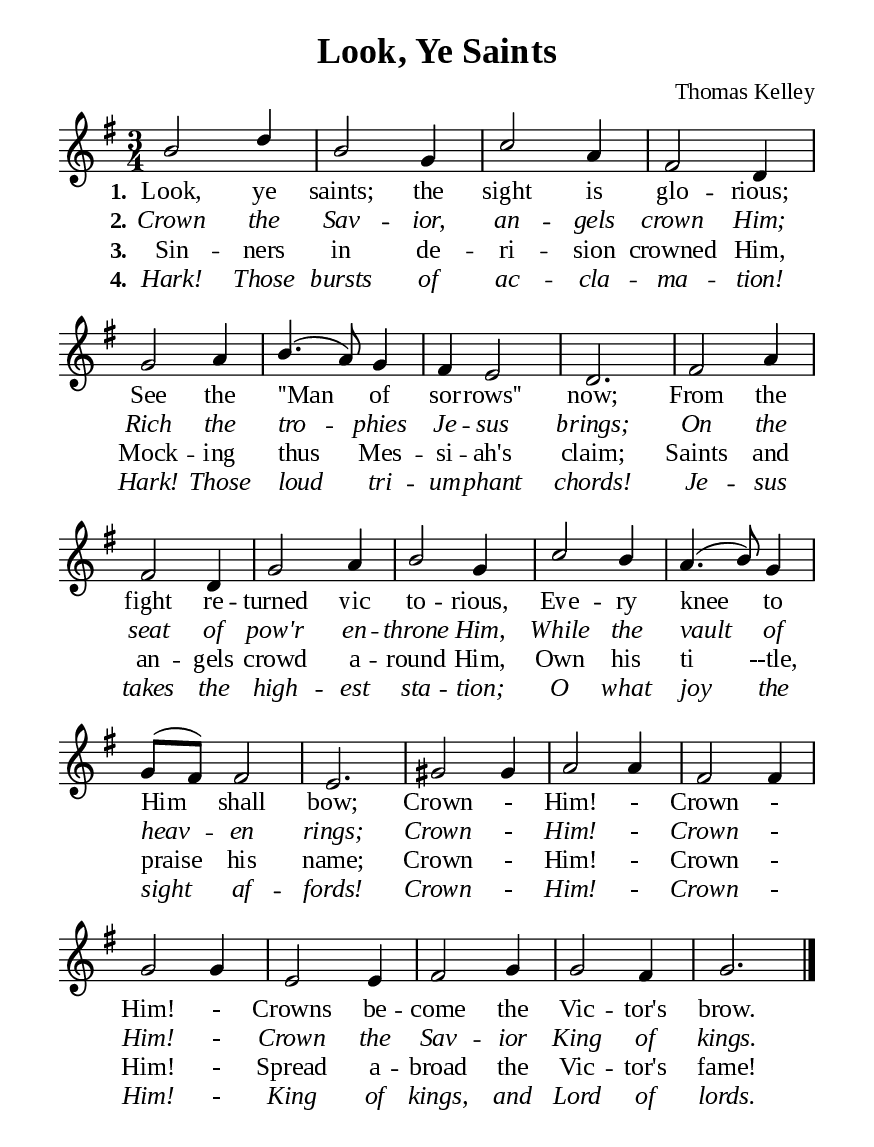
\version "2.18.2"

\header {
  title = "Look, Ye Saints"
  composer = "Thomas Kelley"
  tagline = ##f
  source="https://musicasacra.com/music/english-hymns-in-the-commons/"
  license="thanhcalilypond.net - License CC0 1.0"
}

global= {
  \key g \major
  \time 3/4
  \override Score.BarNumber.break-visibility = ##(#f #f #f)
  \override Lyrics.LyricSpace.minimum-distance = #3.0
}

\paper {
  #(set-paper-size "a5")
  top-margin = 10\mm
  bottom-marign = 10\mm
  left-margin = 10\mm
  right-margin = 10\mm
  indent = #0
  #(define fonts
	 (make-pango-font-tree "Liberation Serif"
	 		       "Liberation Serif"
			       "Liberation Serif"
			       (/ 20 20)))
  system-system-spacing = #'((basic-distance . 3) (padding . 3))
}

printItalic = \with {
  \override LyricText.font-shape = #'italic
}

% Verse music
musicVerseSoprano = \relative c'' {
  %{	01	%} b2 d4 |
  %{	02	%} b2 g4 |
  %{	03	%} c2 a4 |
  %{	04	%} fis2 d4 |
  %{	05	%} g2 a4 |
  %{	06	%} b4. (a8) g4 |
  %{	07	%} fis e2 |
  %{	08	%} d2. |
  %{	09	%} fis2 a4 |
  %{	10	%} fis2 d4 |
  %{	11	%} g2 a4 |
  %{	12	%} b2 g4 |
  %{	13	%} c2 b4 |
  %{	14	%} a4. (b8) g4 |
  %{	15	%} g8 (fis) fis2 |
  %{	16	%} e2. |
  %{	17	%} gis2 gis4 |
  %{	18	%} a2 a4 |
  %{	19	%} fis2 fis4 |
  %{	20	%} g2 g4 |
  %{	21	%} e2 e4 |
  %{	22	%} fis2 g4 |
  %{	23	%} g2 fis4 |
  %{	24	%} g2. \bar "|."
}

% Verse lyrics
verseOne = \lyricmode {
  \set stanza = #"1."
  Look, ye saints; the sight is glo -- rious;
  See the ''Man of sor -- rows'' now;
  From the fight re -- turned vic to -- rious,
  Eve -- ry knee to Him shall bow;
  Crown - Him! - Crown - Him! -
  Crowns be -- come the Vic -- tor's brow.
}

verseTwo = \lyricmode {
  \set stanza = #"2."
  Crown the Sav -- ior, an -- gels crown Him;
  Rich the tro -- phies Je -- sus brings;
  On the seat of pow'r en -- throne Him,
  While the vault of heav -- en rings;
  Crown - Him! - Crown - Him! -
  Crown the Sav -- ior King of kings.
}

verseThree = \lyricmode {
  \set stanza = #"3."
  Sin -- ners in de -- ri -- sion crowned Him,
  Mock -- ing thus Mes -- si -- ah's claim;
  Saints and an -- gels crowd a -- round Him,
  Own his ti --tle, praise his name;
  Crown - Him! - Crown - Him! -
  Spread a -- broad the Vic -- tor's fame!
}

verseFour = \lyricmode {
  \set stanza = #"4."
  Hark! Those bursts of ac -- cla -- ma -- tion!
  Hark! Those loud tri -- um -- phant chords!
  Je -- sus takes the high -- est sta -- tion;
  O what joy the sight af -- fords!
  Crown - Him! - Crown - Him! -
  King of kings, and Lord of lords.
}

% Layout
\score {
    \new ChoirStaff <<
      \new Staff <<
        \clef "treble"
        \new Voice = "sopranos" { \global \stemUp \slurUp \musicVerseSoprano }
      >>
      \new Lyrics \lyricsto sopranos \verseOne
      \new Lyrics \printItalic \lyricsto sopranos \verseTwo
      \new Lyrics \lyricsto sopranos \verseThree
      \new Lyrics \printItalic \lyricsto sopranos \verseFour
    >>
}
